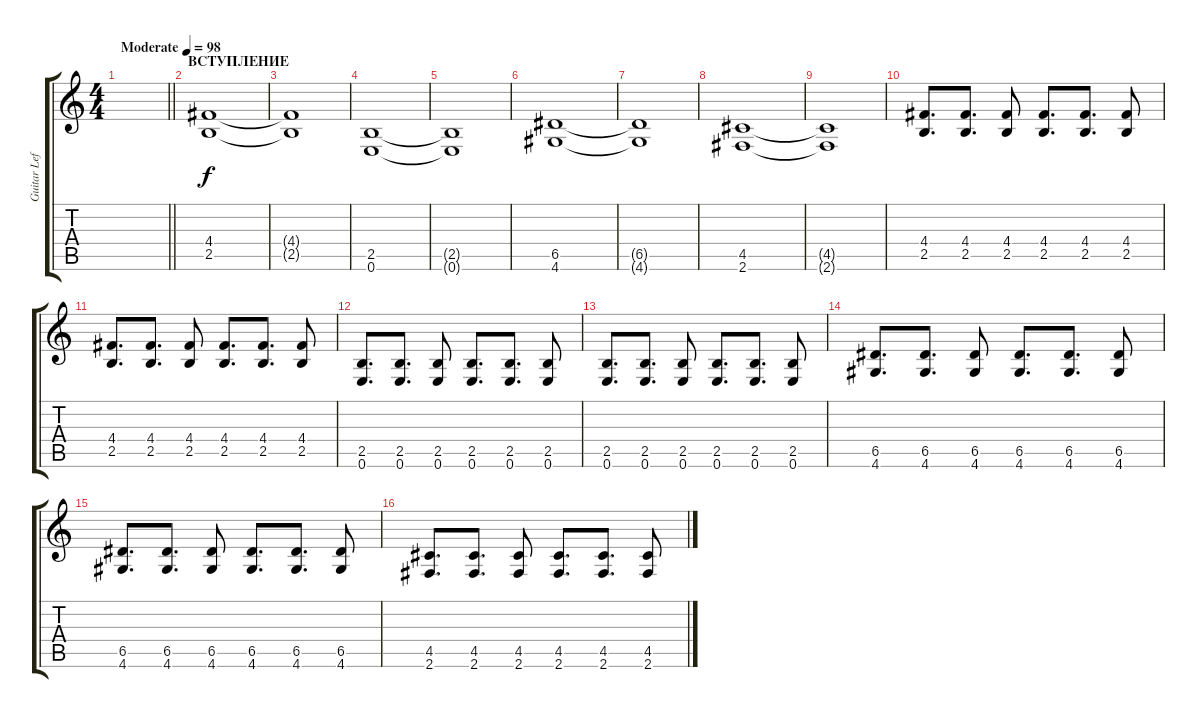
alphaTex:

\track ("Guitar Left" "Guitar Lef") {instrument overdrivenguitar}
\staff {score tabs}
\tuning (E4 B3 G3 D3 A2 E2) {hide}
\ts (4 4)
\tempo (98 "Moderate")
\clef g2
\barLineRight lightlight
\ks c
|
\section ("" "ВСТУПЛЕНИЕ")
(4.4 2.5).1 |
(4.4{t} 2.5{t}).1 |
(2.5 0.6).1 |
(2.5{t} 0.6{t}).1 |
(6.5 4.6).1 |
(6.5{t} 4.6{t}).1 |
(4.5 2.6).1 |
(4.5{t} 2.6{t}).1 |
(4.4 2.5).8{d} (4.4 2.5).8{d} (4.4 2.5).8 (4.4 2.5).8{d} (4.4 2.5).8{d} (4.4 2.5).8 |
(4.4 2.5).8{d} (4.4 2.5).8{d} (4.4 2.5).8 (4.4 2.5).8{d} (4.4 2.5).8{d} (4.4 2.5).8 |
(2.5 0.6).8{d} (2.5 0.6).8{d} (2.5 0.6).8 (2.5 0.6).8{d} (2.5 0.6).8{d} (2.5 0.6).8 |
(2.5 0.6).8{d} (2.5 0.6).8{d} (2.5 0.6).8 (2.5 0.6).8{d} (2.5 0.6).8{d} (2.5 0.6).8 |
(6.5 4.6).8{d} (6.5 4.6).8{d} (6.5 4.6).8 (6.5 4.6).8{d} (6.5 4.6).8{d} (6.5 4.6).8 |
(6.5 4.6).8{d} (6.5 4.6).8{d} (6.5 4.6).8 (6.5 4.6).8{d} (6.5 4.6).8{d} (6.5 4.6).8 |
(4.5 2.6).8{d} (4.5 2.6).8{d} (4.5 2.6).8 (4.5 2.6).8{d} (4.5 2.6).8{d} (4.5 2.6).8
